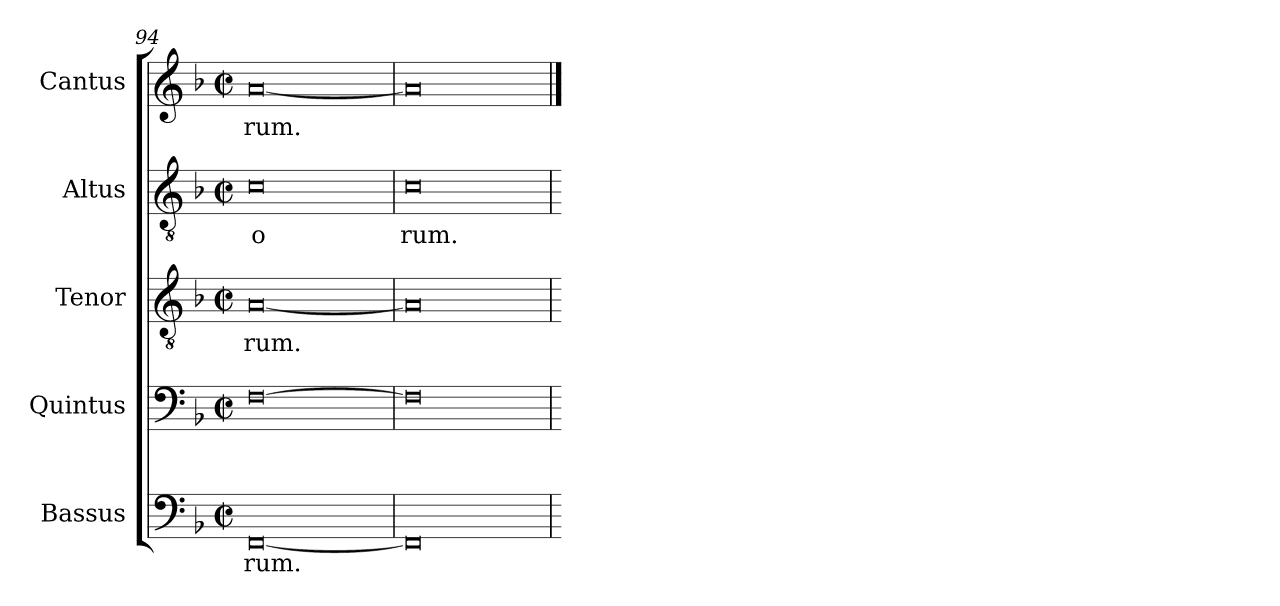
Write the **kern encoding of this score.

**kern	**text	**kern	**kern	**text	**kern	**text	**kern	**text
*part5	*part5	*part4	*part3	*part3	*part2	*part2	*part1	*part1
*staff5	*staff5	*staff4	*staff3	*staff3	*staff2	*staff2	*staff1	*staff1
*I"Bassus	*	*I"Quintus	*I"Tenor	*	*I"Altus	*	*I"Cantus	*
*clefF4	*	*clefF4	*clefGv2	*	*clefGv2	*	*clefG2	*
*k[b-]	*	*k[b-]	*k[b-]	*	*k[b-]	*	*k[b-]	*
*F:	*	*F:	*F:	*	*F:	*	*F:	*
*M2/2	*	*M2/2	*M2/2	*	*M2/2	*	*M2/2	*
*met(c|)	*	*met(c|)	*met(c|)	*	*met(c|)	*	*met(c|)	*
=94	=94	=94	=94	=94	=94	=94	=94	=94
!	!LO:LY:b	!	!	!LO:LY:b	!	!LO:LY:b:cj	!	!LO:LY:b
[<0FF	-rum.	[>0F	[<0A	rum.	0c	o	[<0a	-rum.
=95	=95	=95	=95	=95	=95	=95	=95	=95
!	!	!	!	!	!	!LO:LY:b:cj	!	!
0FF]	.	0F]	0A]	.	0c	rum.	0a]	.
=	==	=	=	==	=	==	==	==
*-	*-	*-	*-	*-	*-	*-	*-	*-
